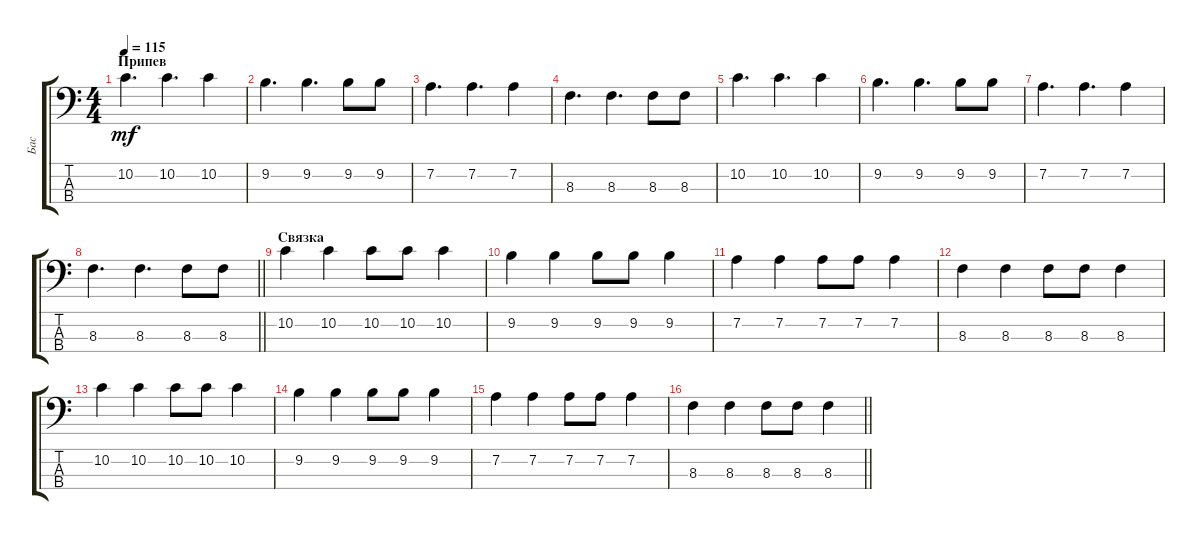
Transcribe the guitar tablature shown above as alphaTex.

\track ("Бас" "Бас") {instrument acousticbass}
\staff {score tabs}
\tuning (G2 D2 A1 D1) {hide}
\ts (4 4)
\section ("" "Припев")
\tempo 115
\clef f4
\ks c
10.2.4{d dy mf} 10.2.4{d} 10.2.4 |
9.2.4{d} 9.2.4{d} 9.2.8 9.2.8 |
7.2.4{d} 7.2.4{d} 7.2.4 |
8.3.4{d} 8.3.4{d} 8.3.8 8.3.8 |
10.2.4{d} 10.2.4{d} 10.2.4 |
9.2.4{d} 9.2.4{d} 9.2.8 9.2.8 |
7.2.4{d} 7.2.4{d} 7.2.4 |
\barLineRight lightlight
8.3.4{d} 8.3.4{d} 8.3.8 8.3.8 |
\section ("" "Связка")
10.2.4 10.2.4 10.2.8 10.2.8 10.2.4 |
9.2.4 9.2.4 9.2.8 9.2.8 9.2.4 |
7.2.4 7.2.4 7.2.8 7.2.8 7.2.4 |
8.3.4 8.3.4 8.3.8 8.3.8 8.3.4 |
10.2.4 10.2.4 10.2.8 10.2.8 10.2.4 |
9.2.4 9.2.4 9.2.8 9.2.8 9.2.4 |
7.2.4 7.2.4 7.2.8 7.2.8 7.2.4 |
\barLineRight lightlight
8.3.4 8.3.4 8.3.8 8.3.8 8.3.4
